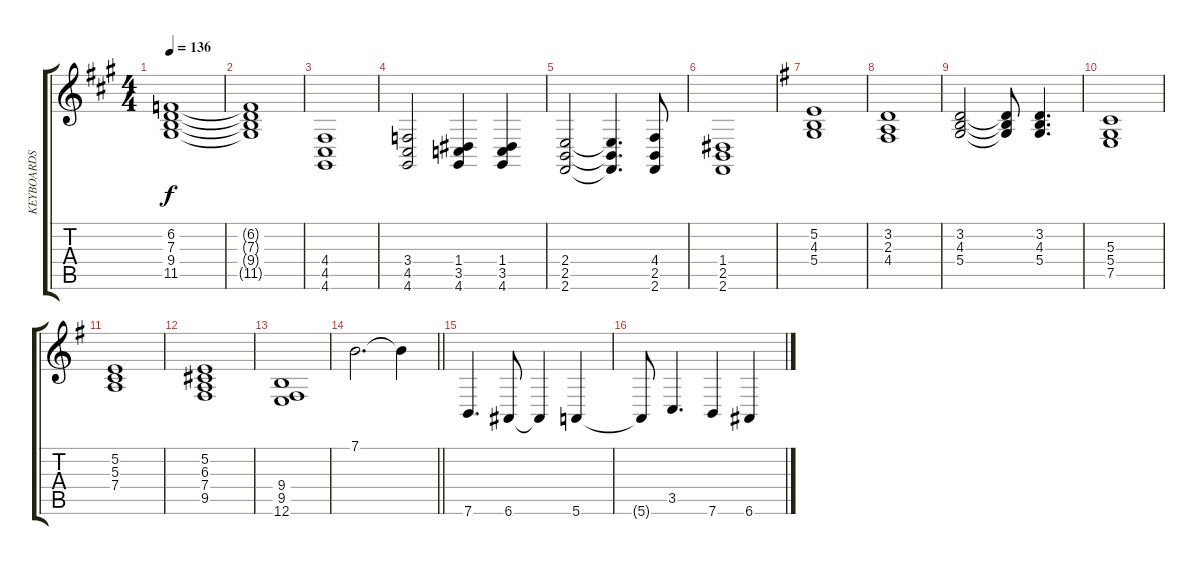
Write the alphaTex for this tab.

\track ("KEYBOARDS" "KEYBOARDS") {instrument synthstrings1}
\staff {score tabs}
\tuning (E4 B3 G3 D3 A2 E2) {hide}
\ts (4 4)
\tempo 136
\clef g2
\ks f#minor
(6.2 7.3 9.4 11.5).1{dy f} |
(6.2{t} 7.3{t} 9.4{t} 11.5{t}).1 |
(4.4 4.5 4.6).1 |
(3.4 4.5 4.6).2 (1.4 3.5 4.6).4 (1.4 3.5 4.6).4 |
(2.4 2.5 2.6).2 (2.4{t} 2.5{t} 2.6{t}).4{d} (4.4 2.5 2.6).8 |
(1.4 2.5 2.6).1 |
\ks eminor
(5.2 4.3 5.4).1 |
(3.2 2.3 4.4).1 |
(3.2 4.3 5.4).2 (3.2{t} 4.3{t} 5.4{t}).8 (3.2 4.3 5.4).4{d} |
(5.3 5.4 7.5).1 |
(5.2 5.3 7.4).1 |
(5.2 6.3 7.4 9.5).1 |
(9.4 9.5 12.6).1 |
\barLineRight lightlight
7.1.2{d} 7.1{t}.4 |
7.6.4{d} 6.6.8 6.6{t}.4 5.6.4 |
5.6{t}.8 3.5.4{d} 7.6.4 6.6.4
